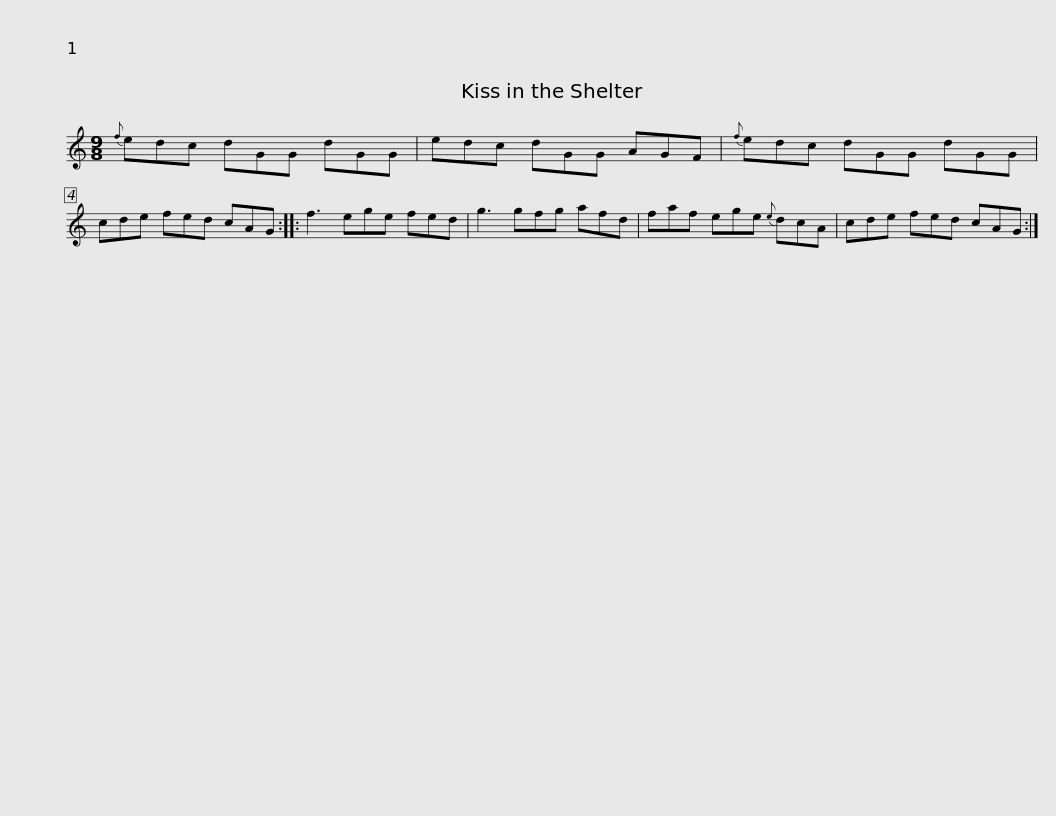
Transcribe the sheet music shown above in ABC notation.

X:1
L:1/8
M:9/8
I:linebreak $
K:C
V:1 treble
V:1
{f} edc dGG dGG | edc dGG AGF |{f} edc dGG dGG | cde fed cAG :: f3 ege fed |$ %5
 g3 gfg afd | faf ege{e} dcA | cde fed cAG :| %8
